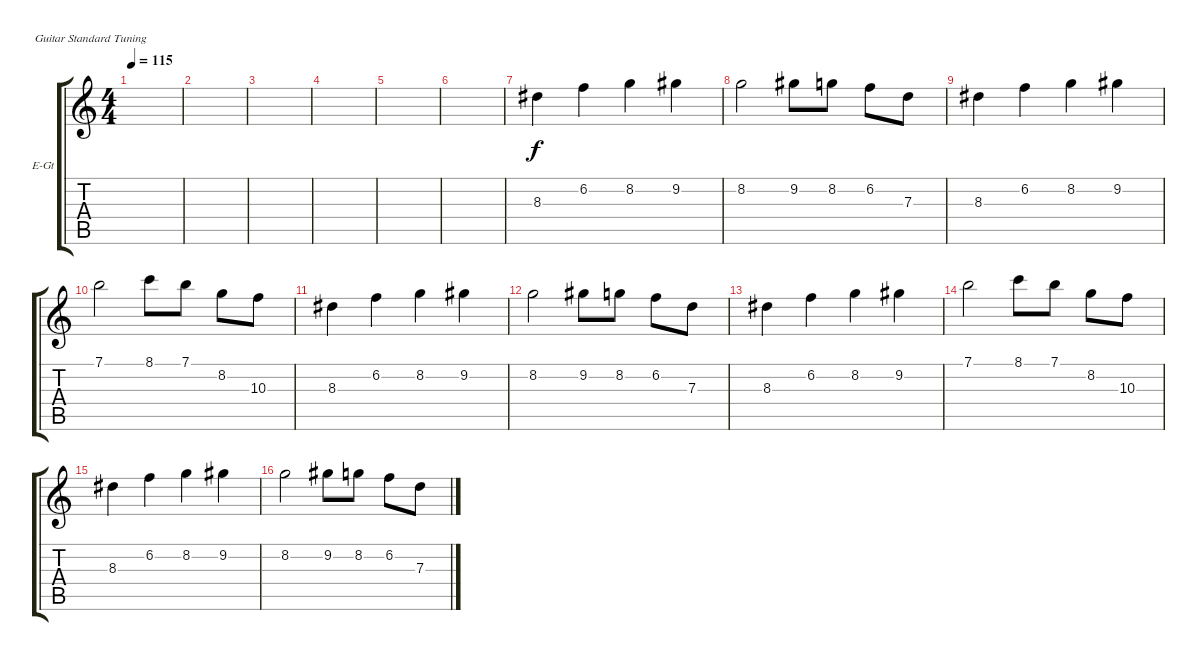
\defaultSystemsLayout 4
\bracketExtendMode groupsimilarinstruments
\firstSystemTrackNameOrientation horizontal
\otherSystemsTrackNameOrientation horizontal
\track ("Electric Guitar" "E-Gt") {instrument overdrivenguitar}
\staff {score tabs}
\tuning (E4 B3 G3 D3 A2 E2)
\ts (4 4)
\tempo 115
\clef g2
\scale
0.333333
\ks c
|
\scale
0.333333 |
\scale
0.333333 |
\scale
0.333333 |
\scale
0.333333 |
\scale
0.333333 |
\scale
0.333333 8.3.4 6.2.4 8.2.4 9.2.4 |
\scale
0.333333 8.2.2 9.2.8 8.2.8 6.2.8 7.3.8 |
\scale
0.333333 8.3.4 6.2.4 8.2.4 9.2.4 |
\scale
0.333333 7.1.2 8.1.8 7.1.8 8.2.8 10.3.8 |
\scale
0.333333 8.3.4 6.2.4 8.2.4 9.2.4 |
\scale
0.333333 8.2.2 9.2.8 8.2.8 6.2.8 7.3.8 |
\scale
0.333333 8.3.4 6.2.4 8.2.4 9.2.4 |
\scale
0.333333 7.1.2 8.1.8 7.1.8 8.2.8 10.3.8 |
8.3.4 6.2.4 8.2.4 9.2.4 |
8.2.2 9.2.8 8.2.8 6.2.8 7.3.8
